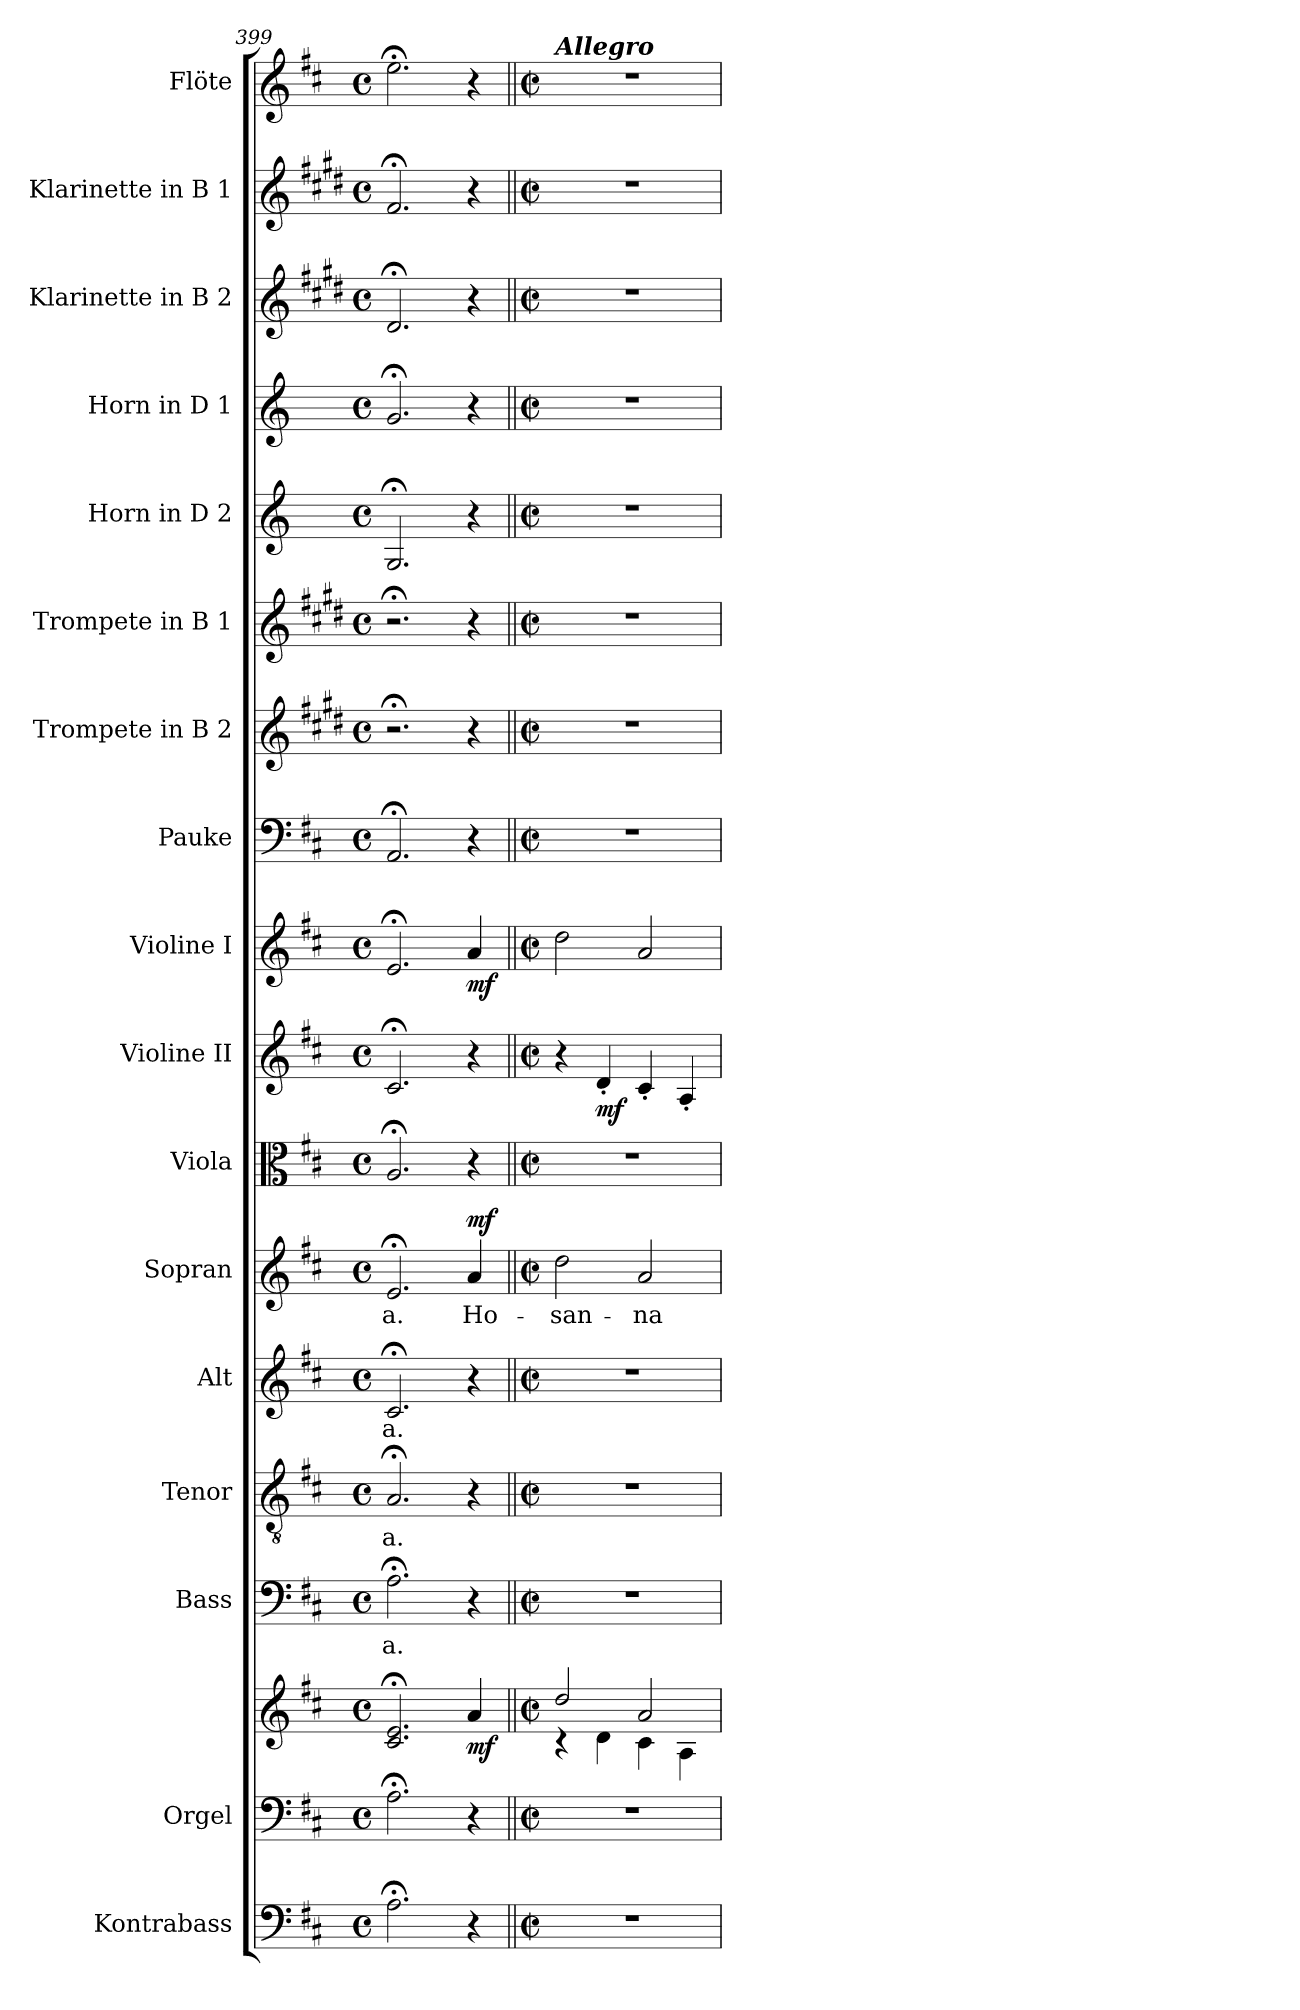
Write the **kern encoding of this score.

**kern	**kern	**kern	**dynam	**kern	**text	**kern	**text	**kern	**text	**kern	**text	**dynam	**kern	**kern	**dynam	**kern	**dynam	**kern	**kern	**kern	**kern	**kern	**kern	**kern	**kern
*part17	*part16	*part16	*part16	*part15	*part15	*part14	*part14	*part13	*part13	*part12	*part12	*part12	*part11	*part10	*part10	*part9	*part9	*part8	*part7	*part6	*part5	*part4	*part3	*part2	*part1
*staff18	*staff17	*staff16	*staff16/17	*staff15	*staff15	*staff14	*staff14	*staff13	*staff13	*staff12	*staff12	*staff12	*staff11	*staff10	*staff10	*staff9	*staff9	*staff8	*staff7	*staff6	*staff5	*staff4	*staff3	*staff2	*staff1
*I"Kontrabass	*I"Orgel	*	*	*I"Bass	*	*I"Tenor	*	*I"Alt	*	*I"Sopran	*	*	*I"Viola	*I"Violine II	*	*I"Violine I	*	*I"Pauke	*I"Trompete in B 2	*I"Trompete in B 1	*I"Horn in D 2	*I"Horn in D 1	*I"Klarinette in B 2	*I"Klarinette in B 1	*I"Flöte
*I'Kb.	*I'Org.	*	*	*I'B	*	*I'T	*	*I'A	*	*I'S	*	*	*I'Vla.	*I'Vl. II	*	*I'Vl. I	*	*I'Pk.	*I'Trp. 2	*I'Trp. 1	*I'Hrn. 2	*I'Hrn. 1	*I'Kl. 2	*I'Kl. 1	*I'Fl.
*clefF4	*clefF4	*clefG2	*	*clefF4	*	*clefGv2	*	*clefG2	*	*clefG2	*	*	*clefC3	*clefG2	*	*clefG2	*	*clefF4	*clefG2	*clefG2	*clefG2	*clefG2	*clefG2	*clefG2	*clefG2
*ITrd7c12	*	*	*	*	*	*	*	*	*	*	*	*	*	*	*	*	*	*	*ITrd1c2	*ITrd1c2	*ITrd-1c-2	*ITrd-1c-2	*ITrd1c2	*ITrd1c2	*
*k[f#c#]	*k[f#c#]	*k[f#c#]	*	*k[f#c#]	*	*k[f#c#]	*	*k[f#c#]	*	*k[f#c#]	*	*	*k[f#c#]	*k[f#c#]	*	*k[f#c#]	*	*k[f#c#]	*k[f#c#]	*k[f#c#]	*k[f#c#]	*k[f#c#]	*k[f#c#]	*k[f#c#]	*k[f#c#]
*D:	*D:	*D:	*	*D:	*	*D:	*	*D:	*	*D:	*	*	*D:	*D:	*	*D:	*	*D:	*D:	*D:	*D:	*D:	*D:	*D:	*D:
*M4/4	*M4/4	*M4/4	*	*M4/4	*	*M4/4	*	*M4/4	*	*M4/4	*	*	*M4/4	*M4/4	*	*M4/4	*	*M4/4	*M4/4	*M4/4	*M4/4	*M4/4	*M4/4	*M4/4	*M4/4
*met(c)	*met(c)	*met(c)	*	*met(c)	*	*met(c)	*	*met(c)	*	*met(c)	*	*	*met(c)	*met(c)	*	*met(c)	*	*met(c)	*met(c)	*met(c)	*met(c)	*met(c)	*met(c)	*met(c)	*met(c)
=399	=399	=399	=399	=399	=399	=399	=399	=399	=399	=399	=399	=399	=399	=399	=399	=399	=399	=399	=399	=399	=399	=399	=399	=399	=399
!	!	!	!	!	!LO:LY:b	!	!LO:LY:b	!	!LO:LY:b	!	!LO:LY:b	!	!	!	!	!	!	!	!	!	!	!	!	!	!
2.AA;<\	2.A;<\	2.c#/; 2.e/;	.	2.A;<\	-a.	2.A;</	-a.	2.c#;</	-a.	2.e;</	-a.	.	2.A;/	2.c#;/	.	2.e;/	.	2.AA;/	2.r;<	2.r;<	2.A;/	2.a;/	2.c#;/	2.e;/	2.ee;<\
!	!	!	!LO:DY:b	!	!	!	!	!	!	!	!LO:LY:b	!LO:DY:a	!	!	!	!	!LO:DY:b	!	!	!	!	!	!	!	!
4r	4r	4a/	mf	4r	.	4r	.	4r	.	4a/	Ho-	mf	4r	4r	.	4a/	mf	4r	4r	4r	4r	4r	4r	4r	4r
!!LO:PB:g=z
=400||	=400||	=400||	=400||	=400||	=400||	=400||	=400||	=400||	=400||	=400||	=400||	=400||	=400||	=400||	=400||	=400||	=400||	=400||	=400||	=400||	=400||	=400||	=400||	=400||	=400||
*M2/2	*M2/2	*M2/2	*	*M2/2	*	*M2/2	*	*M2/2	*	*M2/2	*	*	*M2/2	*M2/2	*	*M2/2	*	*M2/2	*M2/2	*M2/2	*M2/2	*M2/2	*M2/2	*M2/2	*M2/2
*met(c|)	*met(c|)	*met(c|)	*	*met(c|)	*	*met(c|)	*	*met(c|)	*	*met(c|)	*	*	*met(c|)	*met(c|)	*	*met(c|)	*	*met(c|)	*met(c|)	*met(c|)	*met(c|)	*met(c|)	*met(c|)	*met(c|)	*met(c|)
*	*	*^	*	*	*	*	*	*	*	*	*	*	*	*	*	*	*	*	*	*	*	*	*	*	*
!	!	!	!	!	!	!	!	!	!	!	!	!	!	!	!	!	!	!	!	!	!	!	!	!	!	!LO:TX:a:Bi:t=Allegro
!	!	!	!	!	!	!	!	!	!	!	!	!LO:LY:b	!	!	!	!	!	!	!	!	!	!	!	!	!	!
1r	1r	2dd/	4rc	.	1r	.	1r	.	1r	.	2dd\	-san-	.	1r	4r	.	2dd\	.	1r	1r	1r	1r	1r	1r	1r	1r
!	!	!	!	!	!	!	!	!	!	!	!	!	!	!	!	!LO:DY:b	!	!	!	!	!	!	!	!	!	!
.	.	.	4d\	.	.	.	.	.	.	.	.	.	.	.	4d'</	mf	.	.	.	.	.	.	.	.	.	.
!	!	!	!	!	!	!	!	!	!	!	!	!LO:LY:b	!	!	!	!	!	!	!	!	!	!	!	!	!	!
.	.	2a/	4c#\	.	.	.	.	.	.	.	2a/	-na	.	.	4c#'</	.	2a/	.	.	.	.	.	.	.	.	.
.	.	.	4A\	.	.	.	.	.	.	.	.	.	.	.	4A'</	.	.	.	.	.	.	.	.	.	.	.
*	*	*v	*v	*	*	*	*	*	*	*	*	*	*	*	*	*	*	*	*	*	*	*	*	*	*	*
=	=	=	=	=	=	=	=	=	=	=	=	=	=	=	=	=	=	=	=	=	=	=	=	=	=
*-	*-	*-	*-	*-	*-	*-	*-	*-	*-	*-	*-	*-	*-	*-	*-	*-	*-	*-	*-	*-	*-	*-	*-	*-	*-
